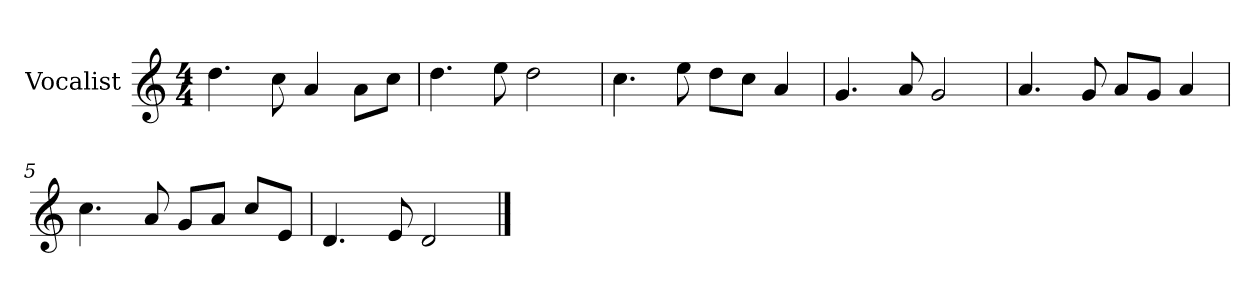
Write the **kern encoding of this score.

**kern
*part1
*staff1
*I"Vocalist
*k[]
*C:
*M4/4
=
4.dd
8cc
4a
8aL
8ccJ
=1
4.dd
8ee
2dd
=2
4.cc
8ee
8ddL
8ccJ
4a
=3
4.g
8a
2g
=4
4.a
8g
8aL
8gJ
4a
=5
4.cc
8a
8gL
8aJ
8ccL
8eJ
=6
4.d
8e
2d
==
*-
